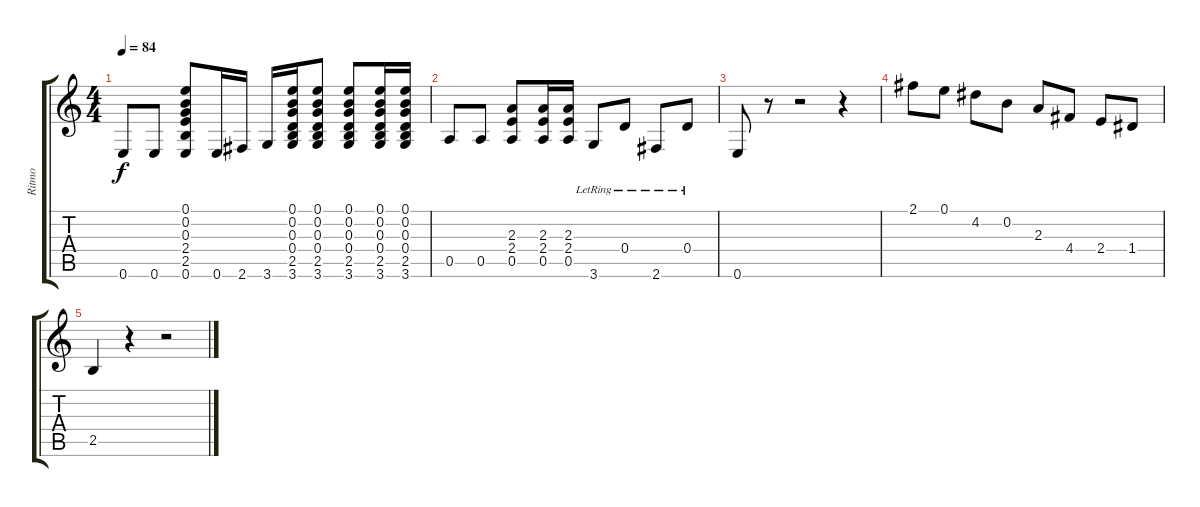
\track ("Ritmo" "Ritmo") {instrument acousticguitarsteel}
\staff {score tabs}
\tuning (E4 B3 G3 D3 A2 E2) {hide}
\ts (4 4)
\tempo 84
\clef g2
\ks c
0.6.8{dy f} 0.6.8 (0.1 0.2 0.3 2.4 2.5 0.6).8 0.6.16 2.6.16 3.6.16 (0.1 0.2 0.3 0.4 2.5 3.6).16 (0.1 0.2 0.3 0.4 2.5 3.6).8 (0.1 0.2 0.3 0.4 2.5 3.6).8 (0.1 0.2 0.3 0.4 2.5 3.6).16 (0.1 0.2 0.3 0.4 2.5 3.6).16 |
0.5.8 0.5.8 (2.3 2.4 0.5).8 (2.3 2.4 0.5).16 (2.3 2.4 0.5).16 3.6{lr}.8 0.4{lr}.8 2.6{lr}.8 0.4{lr}.8 |
0.6.8 r.8 r.2 r.4 |
2.1.8 0.1.8 4.2.8 0.2.8 2.3.8 4.4.8 2.4.8 1.4.8 |
2.5.4 r.4 r.2
